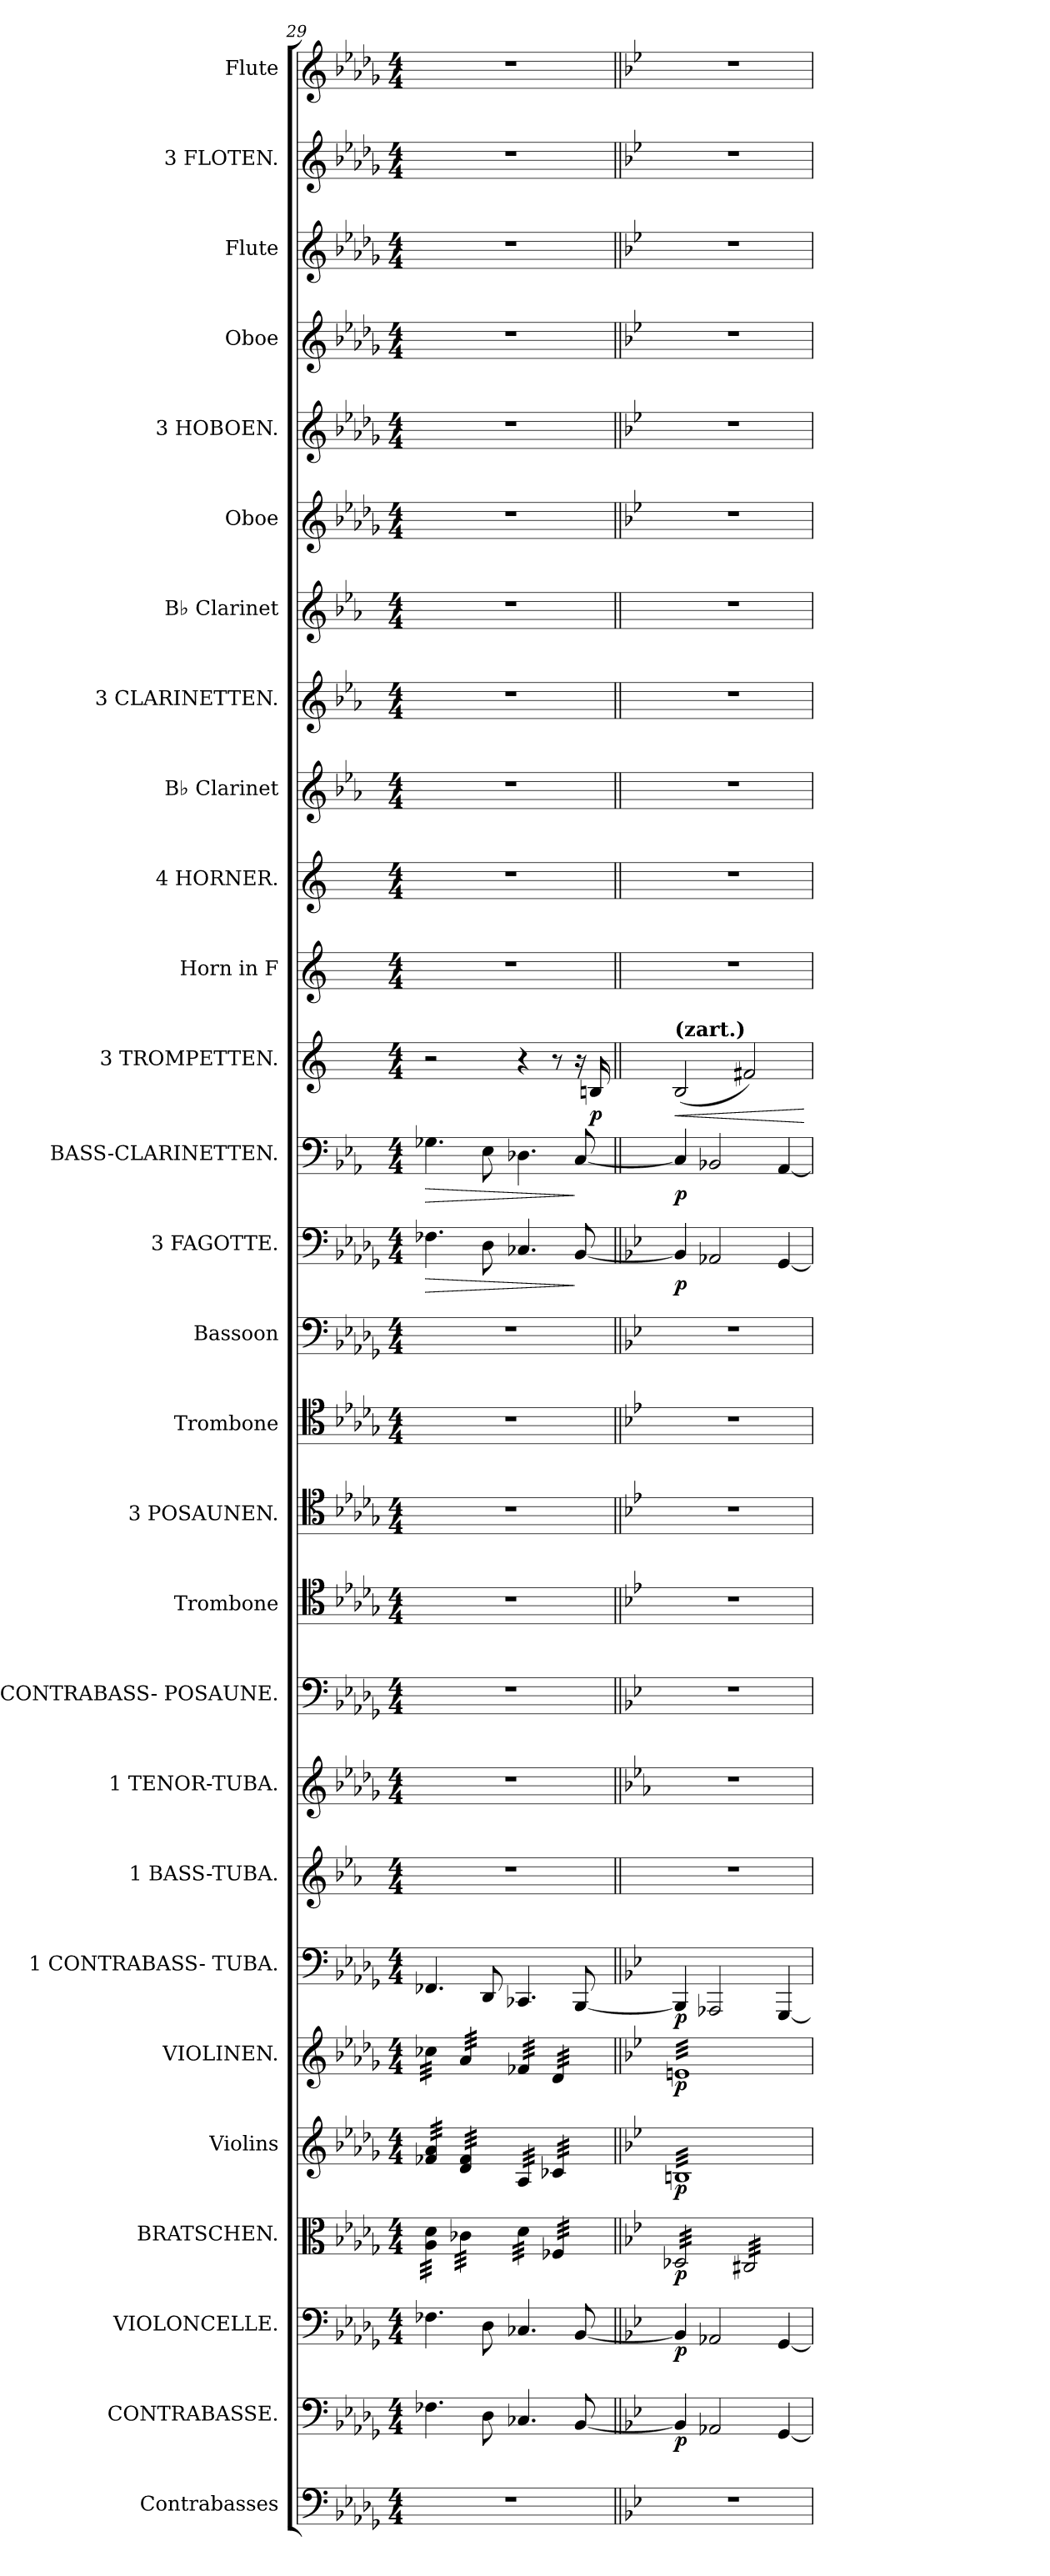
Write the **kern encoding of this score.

**kern	**kern	**dynam	**kern	**dynam	**kern	**dynam	**kern	**dynam	**kern	**dynam	**kern	**dynam	**kern	**kern	**kern	**kern	**kern	**kern	**kern	**kern	**dynam	**kern	**dynam	**kern	**dynam	**kern	**kern	**kern	**kern	**kern	**kern	**kern	**kern	**kern	**kern	**kern
*part28	*part27	*part27	*part26	*part26	*part25	*part25	*part24	*part24	*part23	*part23	*part22	*part22	*part21	*part20	*part19	*part18	*part17	*part16	*part15	*part14	*part14	*part13	*part13	*part12	*part12	*part11	*part10	*part9	*part8	*part7	*part6	*part5	*part4	*part3	*part2	*part1
*staff28	*staff27	*staff27	*staff26	*staff26	*staff25	*staff25	*staff24	*staff24	*staff23	*staff23	*staff22	*staff22	*staff21	*staff20	*staff19	*staff18	*staff17	*staff16	*staff15	*staff14	*staff14	*staff13	*staff13	*staff12	*staff12	*staff11	*staff10	*staff9	*staff8	*staff7	*staff6	*staff5	*staff4	*staff3	*staff2	*staff1
*I"Contrabasses	*I"CONTRABASSE.	*	*I"VIOLONCELLE.	*	*I"BRATSCHEN.	*	*I"Violins	*	*I"VIOLINEN.	*	*I"1 CONTRABASS- TUBA.	*	*I"1 BASS-TUBA.	*I"1 TENOR-TUBA.	*I"1 CONTRABASS- POSAUNE.	*I"Trombone	*I"3 POSAUNEN.	*I"Trombone	*I"Bassoon	*I"3 FAGOTTE.	*	*I"BASS-CLARINETTEN.	*	*I"3 TROMPETTEN.	*	*I"Horn in F	*I"4 HORNER.	*I"B♭ Clarinet	*I"3 CLARINETTEN.	*I"B♭ Clarinet	*I"Oboe	*I"3 HOBOEN.	*I"Oboe	*I"Flute	*I"3 FLOTEN.	*I"Flute
*I'Cbs.	*I'CB.	*	*I'Vc.	*	*I'Br.	*	*	*	*I'Viol.	*	*I'CB.Tub.	*	*I'Tba	*I'4 Tub.	*I'CB.Pos.	*	*I'Pos.2.	*	*I'Bsn	*I'3 Fag.	*	*I'Bs.Cl.	*	*I'Tromp.	*	*I'Hn	*I'4 Hr.	*I'Cl.3.	*I'Cl.2.	*I'Cl.1.	*	*I'Hob.2.	*	*I'Fl.3.	*I'Fl.2.	*I'Fl.1.
*clefF4	*clefF4	*	*clefF4	*	*clefC3	*	*clefG2	*	*clefG2	*	*clefF4	*	*clefG2	*clefG2	*clefF4	*clefC4	*clefC4	*clefC4	*clefF4	*clefF4	*	*clefF4	*	*clefG2	*	*clefG2	*clefG2	*clefG2	*clefG2	*clefG2	*clefG2	*clefG2	*clefG2	*clefG2	*clefG2	*clefG2
*ITrd7c12	*ITrd7c12	*	*	*	*	*	*	*	*	*	*	*	*	*ITrd12c21	*	*	*	*	*	*	*	*ITrd1c2	*	*ITrd-3c-5	*	*ITrd4c7	*ITrd4c7	*ITrd1c2	*ITrd1c2	*ITrd1c2	*	*	*	*	*	*
*k[b-e-a-d-g-]	*k[b-e-a-d-g-]	*	*k[b-e-a-d-g-]	*	*k[b-e-a-d-g-]	*	*k[b-e-a-d-g-]	*	*k[b-e-a-d-g-]	*	*k[b-e-a-d-g-]	*	*k[b-e-a-]	*k[b-e-a-d-g-]	*k[b-e-a-d-g-]	*k[b-e-a-d-g-]	*k[b-e-a-d-g-]	*k[b-e-a-d-g-]	*k[b-e-a-d-g-]	*k[b-e-a-d-g-]	*	*k[b-e-a-d-g-]	*	*k[b-]	*	*k[b-]	*k[b-]	*k[b-e-a-d-g-]	*k[b-e-a-d-g-]	*k[b-e-a-d-g-]	*k[b-e-a-d-g-]	*k[b-e-a-d-g-]	*k[b-e-a-d-g-]	*k[b-e-a-d-g-]	*k[b-e-a-d-g-]	*k[b-e-a-d-g-]
*M4/4	*M4/4	*	*M4/4	*	*M4/4	*	*M4/4	*	*M4/4	*	*M4/4	*	*M4/4	*M4/4	*M4/4	*M4/4	*M4/4	*M4/4	*M4/4	*M4/4	*	*M4/4	*	*M4/4	*	*M4/4	*M4/4	*M4/4	*M4/4	*M4/4	*M4/4	*M4/4	*M4/4	*M4/4	*M4/4	*M4/4
=29	=29	=29	=29	=29	=29	=29	=29	=29	=29	=29	=29	=29	=29	=29	=29	=29	=29	=29	=29	=29	=29	=29	=29	=29	=29	=29	=29	=29	=29	=29	=29	=29	=29	=29	=29	=29
!	!	!	!	!	!	!	!	!	!	!	!	!	!	!	!	!	!	!	!	!	!LO:HP:b	!	!LO:HP:b	!	!	!	!	!	!	!	!	!	!	!	!	!
*	*	*	*	*	*	*	*	*	*	*	*	*	*	*	*	*	*	*	*	*	*	*	*	*	*	*	*	*	*	*	*	*	*	*	*	*^
*	*	*	*	*	*tremolo	*	*	*	*	*	*	*	*	*	*	*	*	*	*	*	*	*	*	*	*	*	*	*	*	*	*	*	*	*	*	*	*
*	*	*	*	*	*	*	*tremolo	*	*	*	*	*	*	*	*	*	*	*	*	*	*	*	*	*	*	*	*	*	*	*	*	*	*	*	*	*	*
*	*	*	*	*	*	*	*	*	*tremolo	*	*	*	*	*	*	*	*	*	*	*	*	*	*	*	*	*	*	*	*	*	*	*	*	*	*	*	*
1r	4.FF-X\	.	4.F-X\	.	32A-\ 32d-\LLL	.	32f-X/ 32a-/LLL	.	32cc-X\LLL	.	4.FF-X/	.	1r	1r	1r	1r	1r	1r	1r	4.F-X\	>	4.F-X\	>	2r	.	1r	1r	1r	1r	1r	1r	1r	1r	1r	1r	1r	2.ryy
.	.	.	.	.	32A-\ 32d-\	.	32f-X/ 32a-/	.	32cc-X\	.	.	.	.	.	.	.	.	.	.	.	.	.	.	.	.	.	.	.	.	.	.	.	.	.	.	.	.
.	.	.	.	.	32A-\ 32d-\	.	32f-X/ 32a-/	.	32cc-X\	.	.	.	.	.	.	.	.	.	.	.	.	.	.	.	.	.	.	.	.	.	.	.	.	.	.	.	.
.	.	.	.	.	32A-\ 32d-\	.	32f-X/ 32a-/	.	32cc-X\	.	.	.	.	.	.	.	.	.	.	.	.	.	.	.	.	.	.	.	.	.	.	.	.	.	.	.	.
.	.	.	.	.	32A-\ 32d-\	.	32f-X/ 32a-/	.	32cc-X\	.	.	.	.	.	.	.	.	.	.	.	.	.	.	.	.	.	.	.	.	.	.	.	.	.	.	.	.
.	.	.	.	.	32A-\ 32d-\	.	32f-X/ 32a-/	.	32cc-X\	.	.	.	.	.	.	.	.	.	.	.	.	.	.	.	.	.	.	.	.	.	.	.	.	.	.	.	.
.	.	.	.	.	32A-\ 32d-\	.	32f-X/ 32a-/	.	32cc-X\	.	.	.	.	.	.	.	.	.	.	.	.	.	.	.	.	.	.	.	.	.	.	.	.	.	.	.	.
.	.	.	.	.	32A-\ 32d-\JJJ	.	32f-X/ 32a-/JJJ	.	32cc-X\JJJ	.	.	.	.	.	.	.	.	.	.	.	.	.	.	.	.	.	.	.	.	.	.	.	.	.	.	.	.
.	.	.	.	.	32c-X\LLL	.	32d-/ 32f-/LLL	.	32a-/LLL	.	.	.	.	.	.	.	.	.	.	.	.	.	.	.	.	.	.	.	.	.	.	.	.	.	.	.	.
.	.	.	.	.	32c-X\	.	32d-/ 32f-/	.	32a-/	.	.	.	.	.	.	.	.	.	.	.	.	.	.	.	.	.	.	.	.	.	.	.	.	.	.	.	.
.	.	.	.	.	32c-X\	.	32d-/ 32f-/	.	32a-/	.	.	.	.	.	.	.	.	.	.	.	.	.	.	.	.	.	.	.	.	.	.	.	.	.	.	.	.
.	.	.	.	.	32c-X\	.	32d-/ 32f-/	.	32a-/	.	.	.	.	.	.	.	.	.	.	.	.	.	.	.	.	.	.	.	.	.	.	.	.	.	.	.	.
.	8DD-\	.	8D-\	.	32c-X\	.	32d-/ 32f-/	.	32a-/	.	8DD-/	.	.	.	.	.	.	.	.	8D-\	.	8D-\	.	.	.	.	.	.	.	.	.	.	.	.	.	.	.
.	.	.	.	.	32c-X\	.	32d-/ 32f-/	.	32a-/	.	.	.	.	.	.	.	.	.	.	.	.	.	.	.	.	.	.	.	.	.	.	.	.	.	.	.	.
.	.	.	.	.	32c-X\	.	32d-/ 32f-/	.	32a-/	.	.	.	.	.	.	.	.	.	.	.	.	.	.	.	.	.	.	.	.	.	.	.	.	.	.	.	.
.	.	.	.	.	32c-X\JJJ	.	32d-/ 32f-/JJJ	.	32a-/JJJ	.	.	.	.	.	.	.	.	.	.	.	.	.	.	.	.	.	.	.	.	.	.	.	.	.	.	.	.
.	4.CC-X/	.	4.C-X/	.	32d-\LLL	.	32A-/LLL	.	32f-X/LLL	.	4.CC-X/	.	.	.	.	.	.	.	.	4.C-X/	.	4.C-X\	.	4r	.	.	.	.	.	.	.	.	.	.	.	.	.
.	.	.	.	.	32d-\	.	32A-/	.	32f-X/	.	.	.	.	.	.	.	.	.	.	.	.	.	.	.	.	.	.	.	.	.	.	.	.	.	.	.	.
.	.	.	.	.	32d-\	.	32A-/	.	32f-X/	.	.	.	.	.	.	.	.	.	.	.	.	.	.	.	.	.	.	.	.	.	.	.	.	.	.	.	.
.	.	.	.	.	32d-\	.	32A-/	.	32f-X/	.	.	.	.	.	.	.	.	.	.	.	.	.	.	.	.	.	.	.	.	.	.	.	.	.	.	.	.
.	.	.	.	.	32d-\	.	32A-/	.	32f-X/	.	.	.	.	.	.	.	.	.	.	.	.	.	.	.	.	.	.	.	.	.	.	.	.	.	.	.	.
.	.	.	.	.	32d-\	.	32A-/	.	32f-X/	.	.	.	.	.	.	.	.	.	.	.	.	.	.	.	.	.	.	.	.	.	.	.	.	.	.	.	.
.	.	.	.	.	32d-\	.	32A-/	.	32f-X/	.	.	.	.	.	.	.	.	.	.	.	.	.	.	.	.	.	.	.	.	.	.	.	.	.	.	.	.
.	.	.	.	.	32d-\JJJ	.	32A-/JJJ	.	32f-X/JJJ	.	.	.	.	.	.	.	.	.	.	.	.	.	.	.	.	.	.	.	.	.	.	.	.	.	.	.	.
*	*	*	*	*	*	*	*	*	*	*	*	*	*	*	*	*	*	*	*	*	*	*	*	*	*	*	*	*	*	*	*	*	*	*	*	*MM35	*
.	.	.	.	.	32F-X/LLL	.	32c-X/LLL	.	32d-/LLL	.	.	.	.	.	.	.	.	.	.	.	.	.	.	8r	.	.	.	.	.	.	.	.	.	.	.	.	4ryy
.	.	.	.	.	32F-X/	.	32c-X/	.	32d-/	.	.	.	.	.	.	.	.	.	.	.	.	.	.	.	.	.	.	.	.	.	.	.	.	.	.	.	.
.	.	.	.	.	32F-X/	.	32c-X/	.	32d-/	.	.	.	.	.	.	.	.	.	.	.	.	.	.	.	.	.	.	.	.	.	.	.	.	.	.	.	.
.	.	.	.	.	32F-X/	.	32c-X/	.	32d-/	.	.	.	.	.	.	.	.	.	.	.	.	.	.	.	.	.	.	.	.	.	.	.	.	.	.	.	.
.	[8BBB-/	.	[8BB-/	.	32F-X/	.	32c-X/	.	32d-/	.	[8BBB-/	.	.	.	.	.	.	.	.	[8BB-/	]	[8BB-/	]	16r	.	.	.	.	.	.	.	.	.	.	.	.	.
.	.	.	.	.	32F-X/	.	32c-X/	.	32d-/	.	.	.	.	.	.	.	.	.	.	.	.	.	.	.	.	.	.	.	.	.	.	.	.	.	.	.	.
!	!	!	!	!	!	!	!	!	!	!	!	!	!	!	!	!	!	!	!	!	!	!	!	!	!LO:DY:b	!	!	!	!	!	!	!	!	!	!	!	!
.	.	.	.	.	32F-X/	.	32c-X/	.	32d-/	.	.	.	.	.	.	.	.	.	.	.	.	.	.	16en/	p	.	.	.	.	.	.	.	.	.	.	.	.
.	.	.	.	.	32F-X/JJJ	.	32c-X/JJJ	.	32d-/JJJ	.	.	.	.	.	.	.	.	.	.	.	.	.	.	.	.	.	.	.	.	.	.	.	.	.	.	.	.
*	*	*	*	*	*	*	*	*	*	*	*	*	*	*	*	*	*	*	*	*	*	*	*	*	*	*	*	*	*	*	*	*	*	*	*	*v	*v
=30||	=30||	=30||	=30||	=30||	=30||	=30||	=30||	=30||	=30||	=30||	=30||	=30||	=30||	=30||	=30||	=30||	=30||	=30||	=30||	=30||	=30||	=30||	=30||	=30||	=30||	=30||	=30||	=30||	=30||	=30||	=30||	=30||	=30||	=30||	=30||	=30||
*k[b-e-]	*k[b-e-]	*	*k[b-e-]	*	*k[b-e-]	*	*k[b-e-]	*	*k[b-e-]	*	*k[b-e-]	*	*k[]	*k[b-e-a-]	*k[b-e-]	*k[b-e-]	*k[b-e-]	*k[b-e-]	*k[b-e-]	*k[b-e-]	*	*k[b-e-]	*	*k[b-]	*	*k[b-]	*k[b-]	*k[b-e-]	*k[b-e-]	*k[b-e-]	*k[b-e-]	*k[b-e-]	*k[b-e-]	*k[b-e-]	*k[b-e-]	*k[b-e-]
*	*	*	*	*	*	*	*	*	*	*	*	*	*	*	*	*	*	*	*	*	*	*	*	*	*	*	*	*	*	*	*	*	*	*	*	*MM45
*	*	*	*	*	*	*	*	*	*	*	*	*	*	*	*	*	*	*	*	*	*	*	*	*	*	*	*	*	*	*	*	*	*	*	*	*^
!	!	!	!	!	!	!	!	!	!	!	!	!	!	!	!	!	!	!	!	!	!	!	!	!	!	!	!	!	!	!	!	!	!	!	!	!LO:TX:a:B:t=Der Vorhang geht auf._	!
!	!	!	!	!	!	!	!	!	!	!	!	!	!	!	!	!	!	!	!	!	!	!	!	!	!	!	!	!	!	!	!	!	!	!	!	!LO:TX:a:i:t=uferramm eur der Halle der Gibichungen &colon; rechts der offene Ein_	!
!	!	!	!	!	!	!	!	!	!	!	!	!	!	!	!	!	!	!	!	!	!	!	!	!	!	!	!	!	!	!	!	!	!	!	!	!LO:TX:a:t=gang zur Halle&colon; links das Rhinenfer&colon; von diesem aus erhebt sich eine durch verschidene Berg_	!
!	!	!	!	!	!	!	!	!	!	!	!	!	!	!	!	!	!	!	!	!	!	!	!	!	!	!	!	!	!	!	!	!	!	!	!	!LO:TX:a:t=pfade gespaltene, felsige Anhohe, quer uber die Buhue, nach rechts dem Hintergrunde zu aufstei_	!
!	!	!	!	!	!	!	!	!	!	!	!	!	!	!	!	!	!	!	!	!	!	!	!	!	!	!	!	!	!	!	!	!	!	!	!	!LO:TX:a:t=gend. Dort sieht man einen der FRICKA errichteten Weihstein, welchem, hoher hinauf, einglei_	!
!	!	!	!	!	!	!	!	!	!	!	!	!	!	!	!	!	!	!	!	!	!	!	!	!	!	!	!	!	!	!	!	!	!	!	!	!LO:TX:a:t=cher dem DONNER geweihter entspricht. Es ist Nacht._ HAGEN, den Speer im Arme, denSchild	!
!	!	!	!	!	!	!	!	!	!	!	!	!	!	!	!	!	!	!	!	!	!	!	!	!	!	!	!	!	!	!	!	!	!	!	!	!LO:TX:a:t=zur Seite, sitzt schlafend an einen Pfosten der Halle angelehnt.	!
!	!	!	!	!	!	!	!	!	!	!	!	!	!	!	!	!	!	!	!	!	!	!	!	!LO:TX:a:B:t=(zart.)	!	!	!	!	!	!	!	!	!	!	!	!	!
!	!	!LO:DY:b	!	!LO:DY:b	!	!LO:DY:b	!	!LO:DY:b	!	!LO:DY:b	!	!LO:DY:b	!	!	!	!	!	!	!	!	!LO:DY:b	!	!LO:DY:b	!	!LO:HP:b	!	!	!	!	!	!	!	!	!	!	!	!
*	*	*	*	*	*	*	*	*	*	*	*	*	*	*	*	*	*	*	*	*	*	*	*	*	*	*	*	*	*	*	*	*	*	*	*	*v	*v
1r	4BBB-/]	p	4BB-/]	p	32D-X/LLL	p	32BnLLL	p	32enLLL	p	4BBB-/]	p	1r	1r	1r	1r	1r	1r	1r	4BB-/]	p	4BB-/]	p	(<2e/	<	1r	1r	1r	1r	1r	1r	1r	1r	1r	1r	1r
.	.	.	.	.	32D-X/	.	32Bn	.	32en	.	.	.	.	.	.	.	.	.	.	.	.	.	.	.	.	.	.	.	.	.	.	.	.	.	.	.
.	.	.	.	.	32D-X/	.	32Bn	.	32en	.	.	.	.	.	.	.	.	.	.	.	.	.	.	.	.	.	.	.	.	.	.	.	.	.	.	.
.	.	.	.	.	32D-X/	.	32Bn	.	32en	.	.	.	.	.	.	.	.	.	.	.	.	.	.	.	.	.	.	.	.	.	.	.	.	.	.	.
.	.	.	.	.	32D-X/	.	32Bn	.	32en	.	.	.	.	.	.	.	.	.	.	.	.	.	.	.	.	.	.	.	.	.	.	.	.	.	.	.
.	.	.	.	.	32D-X/	.	32Bn	.	32en	.	.	.	.	.	.	.	.	.	.	.	.	.	.	.	.	.	.	.	.	.	.	.	.	.	.	.
.	.	.	.	.	32D-X/	.	32Bn	.	32en	.	.	.	.	.	.	.	.	.	.	.	.	.	.	.	.	.	.	.	.	.	.	.	.	.	.	.
.	.	.	.	.	32D-X/	.	32Bn	.	32en	.	.	.	.	.	.	.	.	.	.	.	.	.	.	.	.	.	.	.	.	.	.	.	.	.	.	.
.	2AAA-X/	.	2AA-X/	.	32D-X/	.	32Bn	.	32en	.	2AAA-X/	.	.	.	.	.	.	.	.	2AA-X/	.	2AA-X/	.	.	.	.	.	.	.	.	.	.	.	.	.	.
.	.	.	.	.	32D-X/	.	32Bn	.	32en	.	.	.	.	.	.	.	.	.	.	.	.	.	.	.	.	.	.	.	.	.	.	.	.	.	.	.
.	.	.	.	.	32D-X/	.	32Bn	.	32en	.	.	.	.	.	.	.	.	.	.	.	.	.	.	.	.	.	.	.	.	.	.	.	.	.	.	.
.	.	.	.	.	32D-X/	.	32Bn	.	32en	.	.	.	.	.	.	.	.	.	.	.	.	.	.	.	.	.	.	.	.	.	.	.	.	.	.	.
.	.	.	.	.	32D-X/	.	32Bn	.	32en	.	.	.	.	.	.	.	.	.	.	.	.	.	.	.	.	.	.	.	.	.	.	.	.	.	.	.
.	.	.	.	.	32D-X/	.	32Bn	.	32en	.	.	.	.	.	.	.	.	.	.	.	.	.	.	.	.	.	.	.	.	.	.	.	.	.	.	.
.	.	.	.	.	32D-X/	.	32Bn	.	32en	.	.	.	.	.	.	.	.	.	.	.	.	.	.	.	.	.	.	.	.	.	.	.	.	.	.	.
.	.	.	.	.	32D-X/JJJ	.	32Bn	.	32en	.	.	.	.	.	.	.	.	.	.	.	.	.	.	.	.	.	.	.	.	.	.	.	.	.	.	.
.	.	.	.	.	32C#X/LLL	.	32Bn	.	32en	.	.	.	.	.	.	.	.	.	.	.	.	.	.	2bn/)	.	.	.	.	.	.	.	.	.	.	.	.
.	.	.	.	.	32C#X/	.	32Bn	.	32en	.	.	.	.	.	.	.	.	.	.	.	.	.	.	.	.	.	.	.	.	.	.	.	.	.	.	.
.	.	.	.	.	32C#X/	.	32Bn	.	32en	.	.	.	.	.	.	.	.	.	.	.	.	.	.	.	.	.	.	.	.	.	.	.	.	.	.	.
.	.	.	.	.	32C#X/	.	32Bn	.	32en	.	.	.	.	.	.	.	.	.	.	.	.	.	.	.	.	.	.	.	.	.	.	.	.	.	.	.
.	.	.	.	.	32C#X/	.	32Bn	.	32en	.	.	.	.	.	.	.	.	.	.	.	.	.	.	.	.	.	.	.	.	.	.	.	.	.	.	.
.	.	.	.	.	32C#X/	.	32Bn	.	32en	.	.	.	.	.	.	.	.	.	.	.	.	.	.	.	.	.	.	.	.	.	.	.	.	.	.	.
.	.	.	.	.	32C#X/	.	32Bn	.	32en	.	.	.	.	.	.	.	.	.	.	.	.	.	.	.	.	.	.	.	.	.	.	.	.	.	.	.
.	.	.	.	.	32C#X/	.	32Bn	.	32en	.	.	.	.	.	.	.	.	.	.	.	.	.	.	.	.	.	.	.	.	.	.	.	.	.	.	.
.	[4GGG/	.	[4GG/	.	32C#X/	.	32Bn	.	32en	.	[4GGG/	.	.	.	.	.	.	.	.	[4GG/	.	[4GG/	.	.	.	.	.	.	.	.	.	.	.	.	.	.
.	.	.	.	.	32C#X/	.	32Bn	.	32en	.	.	.	.	.	.	.	.	.	.	.	.	.	.	.	.	.	.	.	.	.	.	.	.	.	.	.
.	.	.	.	.	32C#X/	.	32Bn	.	32en	.	.	.	.	.	.	.	.	.	.	.	.	.	.	.	.	.	.	.	.	.	.	.	.	.	.	.
.	.	.	.	.	32C#X/	.	32Bn	.	32en	.	.	.	.	.	.	.	.	.	.	.	.	.	.	.	.	.	.	.	.	.	.	.	.	.	.	.
.	.	.	.	.	32C#X/	.	32Bn	.	32en	.	.	.	.	.	.	.	.	.	.	.	.	.	.	.	.	.	.	.	.	.	.	.	.	.	.	.
.	.	.	.	.	32C#X/	.	32Bn	.	32en	.	.	.	.	.	.	.	.	.	.	.	.	.	.	.	.	.	.	.	.	.	.	.	.	.	.	.
.	.	.	.	.	32C#X/	.	32Bn	.	32en	.	.	.	.	.	.	.	.	.	.	.	.	.	.	.	.	.	.	.	.	.	.	.	.	.	.	.
.	.	.	.	.	32C#X/JJJ	.	32BnJJJ	.	32enJJJ	.	.	.	.	.	.	.	.	.	.	.	.	.	.	.	.	.	.	.	.	.	.	.	.	.	.	.
*	*	*	*	*	*	*	*	*	*Xtremolo	*	*	*	*	*	*	*	*	*	*	*	*	*	*	*	*	*	*	*	*	*	*	*	*	*	*	*
*	*	*	*	*	*	*	*Xtremolo	*	*	*	*	*	*	*	*	*	*	*	*	*	*	*	*	*	*	*	*	*	*	*	*	*	*	*	*	*
*	*	*	*	*	*Xtremolo	*	*	*	*	*	*	*	*	*	*	*	*	*	*	*	*	*	*	*	*	*	*	*	*	*	*	*	*	*	*	*
.	.	.	.	.	.	.	.	.	.	.	.	.	.	.	.	.	.	.	.	.	.	.	.	.	[	.	.	.	.	.	.	.	.	.	.	.
=	=	=	=	=	=	=	=	=	=	=	=	=	=	=	=	=	=	=	=	=	=	=	=	=	=	=	=	=	=	=	=	=	=	=	=	=
*-	*-	*-	*-	*-	*-	*-	*-	*-	*-	*-	*-	*-	*-	*-	*-	*-	*-	*-	*-	*-	*-	*-	*-	*-	*-	*-	*-	*-	*-	*-	*-	*-	*-	*-	*-	*-
